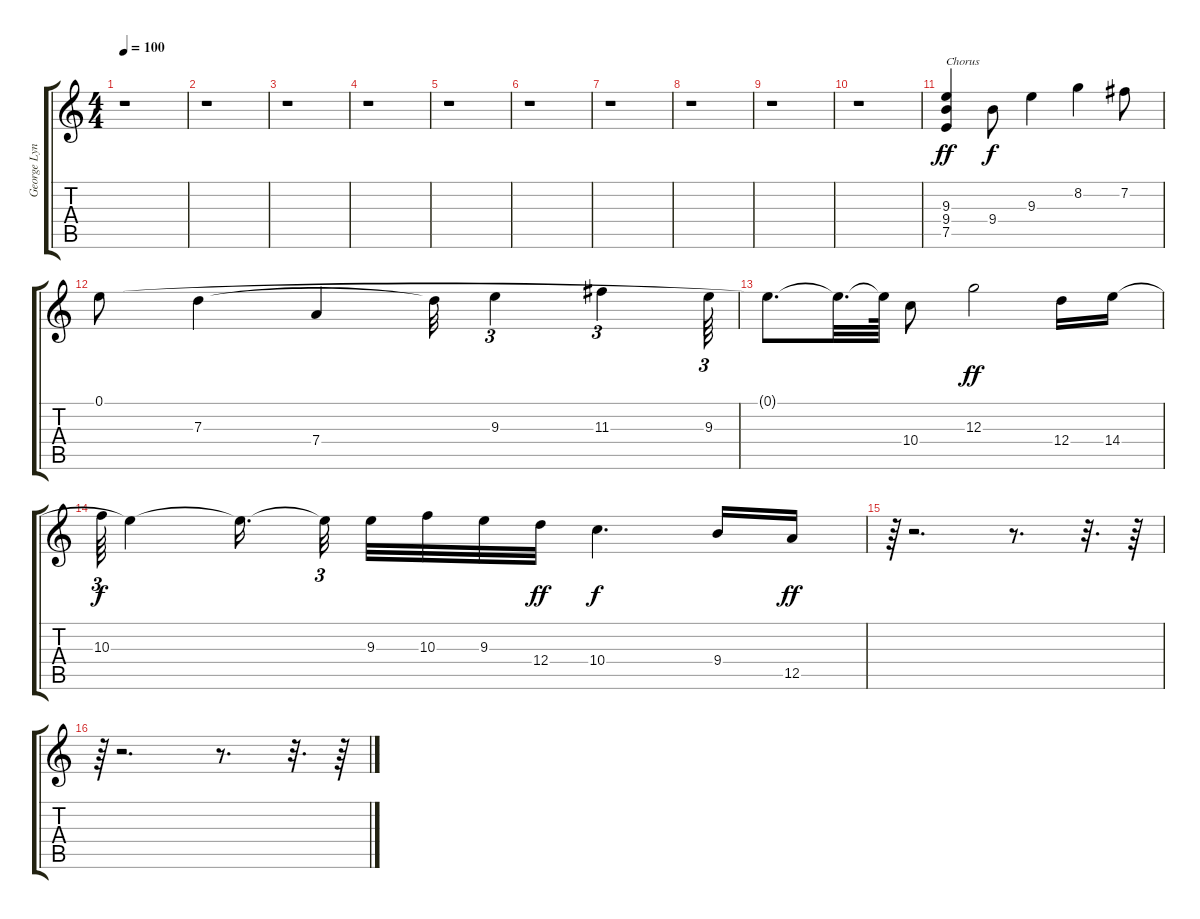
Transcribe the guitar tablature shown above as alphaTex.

\track ("George Lynch" "George Lyn") {instrument distortionguitar}
\staff {score tabs}
\tuning (E4 B3 G3 D3 A2 E2) {hide}
\ts (4 4)
\tempo 100
\clef g2
\ks c
r.1{dy ff} |
r.1 |
r.1 |
r.1 |
r.1 |
r.1 |
r.1 |
r.1 |
r.1 |
r.1 |
(9.3 9.4 7.5).4{txt "Chorus"} 9.4.8{dy f} 9.3.4 8.2.4 7.2.8 |
0.1.8 7.3.4 7.4.4 7.3{t}.32 9.3.4{tu (3 2)} 11.3.4{tu (3 2)} 9.3.64{tu (3 2)} |
0.1{t}.8{d} 0.1{t}.32{d} 0.1{t}.64 10.4.8 12.3.2{dy ff} 12.4.16 14.4.16 |
10.3.64{tu (3 2) dy f} 14.4{t}.4 14.4{t}.16{d} 14.4{t}.32{tu (3 2)} 9.3.32 10.3.32 9.3.32 12.4.32{dy ff} 10.4.4{d dy f} 9.4.16 12.5.16{dy ff} |
r.64{tu (3 2)} r.2{d} r.8{d} r.32{d} r.64 |
r.64{tu (3 2)} r.2{d} r.8{d} r.32{d} r.64
